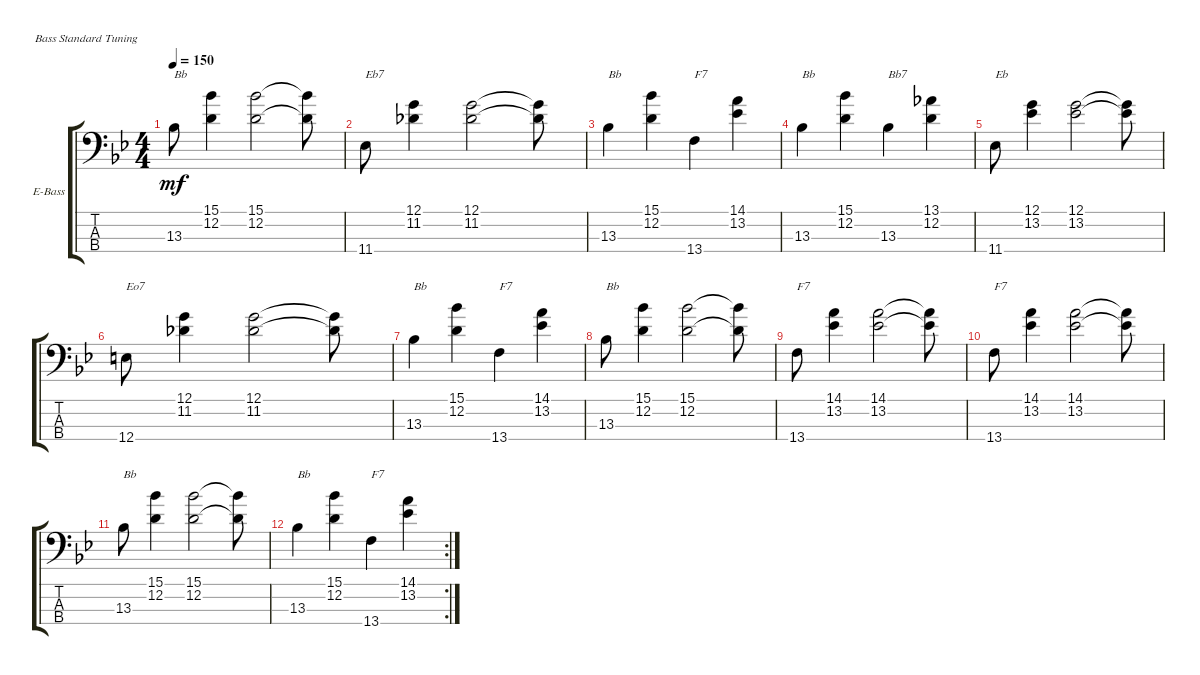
\defaultSystemsLayout 4
\bracketExtendMode groupsimilarinstruments
\firstSystemTrackNameOrientation horizontal
\otherSystemsTrackNameOrientation horizontal
\track ("BassChords" "E-Bass") {mute instrument electricbassfinger}
\staff {score tabs}
\tuning (G2 D2 A1 E1)
\ts (4 4)
\tempo 150
\clef f4
\scale
0.521236
\ks bb
13.3.8{txt "Bb" dy mf instrument electricbassfinger} (12.2 15.1).4 (12.2 15.1).2 (12.2{t} 15.1{t}).8 |
\scale
0.239382 11.4.8{txt "Eb7"} (11.2 12.1).4 (11.2 12.1).2 (11.2{t} 12.1{t}).8 |
\scale
0.239382 13.3.4{txt "Bb"} (12.2 15.1).4 13.4.4{txt "F7"} (13.2 14.1).4 |
\scale
0.333333 13.3.4{txt "Bb"} (12.2 15.1).4 13.3.4{txt "Bb7"} (12.2 13.1).4 |
\scale
0.333333 11.4.8{txt "Eb"} (13.2 12.1).4 (13.2 12.1).2 (13.2{t} 12.1{t}).8 |
\scale
0.333333 12.4.8{txt "Eo7"} (11.2 12.1).4 (11.2 12.1).2 (11.2{t} 12.1{t}).8 |
\scale
0.333333 13.3.4{txt "Bb"} (12.2 15.1).4 13.4.4{txt "F7"} (13.2 14.1).4 |
\scale
0.333333 13.3.8{txt "Bb"} (12.2 15.1).4 (12.2 15.1).2 (12.2{t} 15.1{t}).8 |
\scale
0.333333 13.4.8{txt "F7"} (13.2 14.1).4 (13.2 14.1).2 (13.2{t} 14.1{t}).8 |
13.4.8{txt "F7"} (13.2 14.1).4 (13.2 14.1).2 (13.2{t} 14.1{t}).8 |
13.3.8{txt "Bb"} (12.2 15.1).4 (12.2 15.1).2 (12.2{t} 15.1{t}).8 |
\rc 2
13.3.4{txt "Bb"} (12.2 15.1).4 13.4.4{txt "F7"} (13.2 14.1).4
